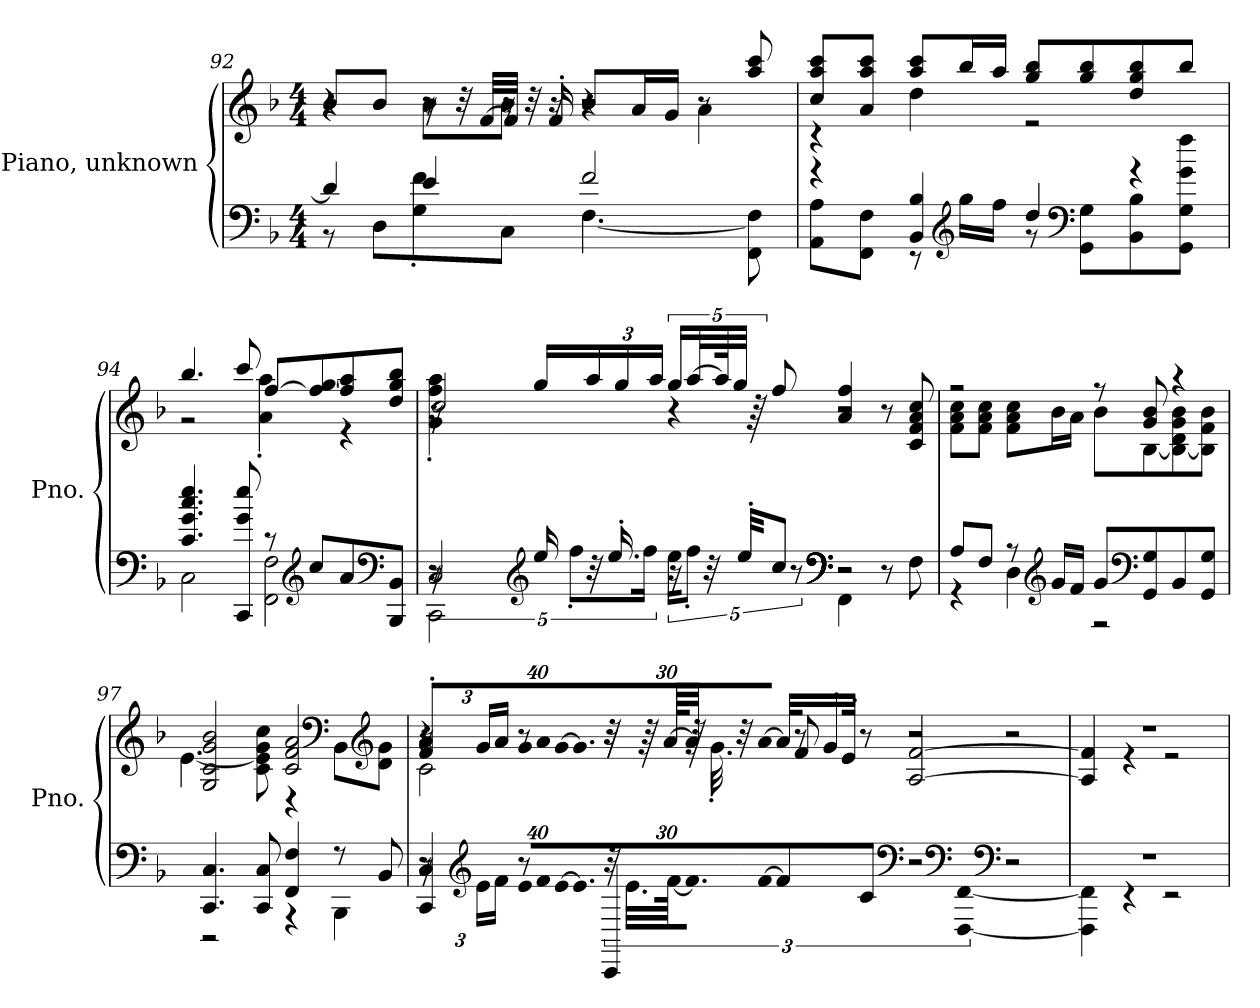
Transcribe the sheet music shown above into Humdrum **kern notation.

**kern	**kern
*part1	*part1
*staff2	*staff1
*I"Piano, unknown	*
*I'Pno.	*
*clefF4	*clefG2
*k[b-]	*k[b-]
*M4/4	*M4/4
=92	=92
*^	*^
*	*	*	*^
4d/]	8r	8b-/L	4r	4r
.	8D\L	8b-/J	.	.
4e/	8G\' 8f\'	8r	8b-\L	16r
.	.	.	.	32r
.	.	.	.	[32f/LLL
.	8C\J	16r	8b-\J	32f/JJJ]
.	.	.	.	32r
.	.	16f'/	.	16r
2f/	[4.F\	8b-/L	4r	2r
.	.	16a/L	.	.
.	.	16g/JJ	.	.
.	.	8r	4a\	.
.	8FF\ 8F\]	8aa/ 8ccc/	.	.
*	*	*	*v	*v
=93	=93	=93	=93
4r	8AA\ 8A\L	8cc/ 8aa/ 8ccc/L	4r
.	8FF\ 8F\J	8a/ 8aa/ 8ccc/J	.
4BB-/ 4B-/	8r	8aa/ 8ccc/L	4dd\
*clefG2	*	*	*
.	16gg\LL	16bb-/L	.
.	16ff\JJ	16aa/JJ	.
4dd/	8r	8gg/ 8bb-/L	2r
*clefF4	*	*	*
.	8GG\ 8G\L	8gg/ 8bb-/	.
4r	8BB-\ 8B-\	8dd/ 8gg/ 8bb-/	.
.	8GG\ 8G\ 8g\ 8ff\J	8bb-/J	.
!!LO:LB:g=z	!!
=94	=94	=94	=94
4.c/ 4.g/ 4.cc/ 4.ee/	2C\	4.bb-/	2r
8CC/ 8g/ 8ee/	.	8ccc/	.
8r	2FF\ 2F\	[8ff/L	4a\' 4aa\'
*clefG2	*	*	*
8cc/L	.	8ff/_ 8gg/	.
8a/	.	8ff/] 8aa/	4r
*clefF4	*	*	*
8BBB-/ 8BB-/J	.	8dd/ 8gg/ 8bb-/J	.
=95	=95	=95	=95
*^	*^	*	*^
16r	10r	2C/	2CC\	16r	4g\' 4ff\' 4aa\'	2cc/
*clefG2	*	*	*	*	*	*
16ee/	.	.	.	16gg/LL	.	.
.	10ff'\L	.	.	.	.	.
*	*	*	*	*Xbrackettup	*	*
32r	.	.	.	24aa/	.	.
16.ee'/	.	.	.	.	.	.
.	.	.	.	24gg/	.	.
.	20ff\Jk	.	.	.	.	.
.	.	.	.	24aa/JJ	.	.
*	*	*	*	*brackettup	*	*
16r	20ee\KL	.	.	20gg/LL	4r	.
.	10ff'\J	.	.	[40aa/L	.	.
32r	.	.	.	.	.	.
.	.	.	.	80aa/K]	.	.
.	.	.	.	40gg/JJJ	.	.
32ee'/KKL	.	.	.	.	.	.
.	.	.	.	80r	.	.
8cc/J	.	.	.	8ff/	.	.
.	10r	.	.	.	.	.
*clefF4	*	*	*	*	*	*
2r	4FF\	2r	2r	4a/ 4ff/	2r	2r
.	8r	.	.	8r	.	.
.	8F\	.	.	8c/ 8f/ 8a/ 8cc/	.	.
*	*v	*v	*v	*	*	*
*	*	*	*v	*v
!!LO:LB:g=z
=96	=96	=96	=96
8A/L	4r	2r	8f\ 8a\ 8cc\L
8F/J	.	.	8f\ 8a\ 8cc\J
8r	4D\	.	8f\ 8a\ 8cc\L
*clefG2	*	*	*
16g/LL	.	.	16b-\L
16f/JJ	.	.	16a\JJ
8g/L	2r	8r	8b-\L
*clefF4	*	*	*
8GG/ 8G/	.	8g/ 8b-/	[8B-\
8BB-/	.	4r	8B-\_ 8d\ 8g\ 8b-\
8GG/ 8G/J	.	.	8B-\] 8f\ 8b-\J
=97	=97	=97	=97
4.CC/ 4.C/	2r	2G/ 2c/ 2g/ 2b-/	[4.e\
8CC/ 8C/	.	.	8c\ 8e\] 8g\ 8cc\
4FF/ 4F/	4r	2c/ 2f/ 2a/	4r
*	*	*clefF4	*
8r	4BBB-\	.	8BB-\L
*	*	*clefG2	*
8BB-/	.	.	8d\ 8g\J
!!LO:PB:g=z
=98	=98	=98	=98
*	*^	*^	*^
8r	24r	4CC/ 4C/	8f/' 8a/'L	4r	24r	2c\
*clefG2	*	*	*	*	*	*
.	24e\LL	.	.	.	24g/LL	.
.	24f\JJ	.	.	.	24a/JJ	.
*Xbrackettup	*	*	*	*	*	*
!LO:N:vis=32	!	!	!	!	!	!
*	*	*	*Xbrackettup	*	*	*
!	!	!	!LO:N:vis=32	!	!	!
640%23e/LLL	8r	.	640%23g/LL	.	8r	.
!LO:N:vis=32	!	!	!LO:N:vis=32	!	!	!
640%23f/	.	.	640%23a/	.	.	.
!LO:N:vis=64	!	!	!LO:N:vis=64	!	!	!
[960%17e/L	.	.	[960%17g/L	.	.	.
!LO:N:vis=64.	!	!	!LO:N:vis=64.	!	!	!
640%17e/]	.	.	640%17g/]	.	.	.
!LO:N:vis=256	!	!	!LO:N:vis=256	!	!	!
[1920%17f/JJJK	.	.	[1920%17a/JJJJk	.	.	.
*	*brackettup	*	*	*	*	*
8f/]	48r	4CC/	32a/KLL]	16r	32r	.
.	48.e\LLL	.	.	.	.	.
.	.	.	16g'/	.	64r	.
.	.	.	.	.	[64a/KLLL	.
.	[96f\JJK	.	.	.	.	.
.	8.f\J]	.	.	64r	32a/JJJ]	.
.	.	.	.	32.g'\	.	.
.	.	.	32e'/JJk	.	32r	.
8c/J	.	.	8r	8r	8f/	.
*clefF4	*	*	*	*	*	*
2r	[2FFF\ [2FF\	2r	2r	2r	[2A/ [2f/	2r
*	*v	*v	*	*	*	*
*	*	*	*v	*v	*v
=99	=99	=99	=99
1r	4FFF\] 4FF\]	1r	4A/] 4f/]
.	4r	.	4r
.	2r	.	2r
*v	*v	*	*
*	*v	*v
=	=
*-	*-
